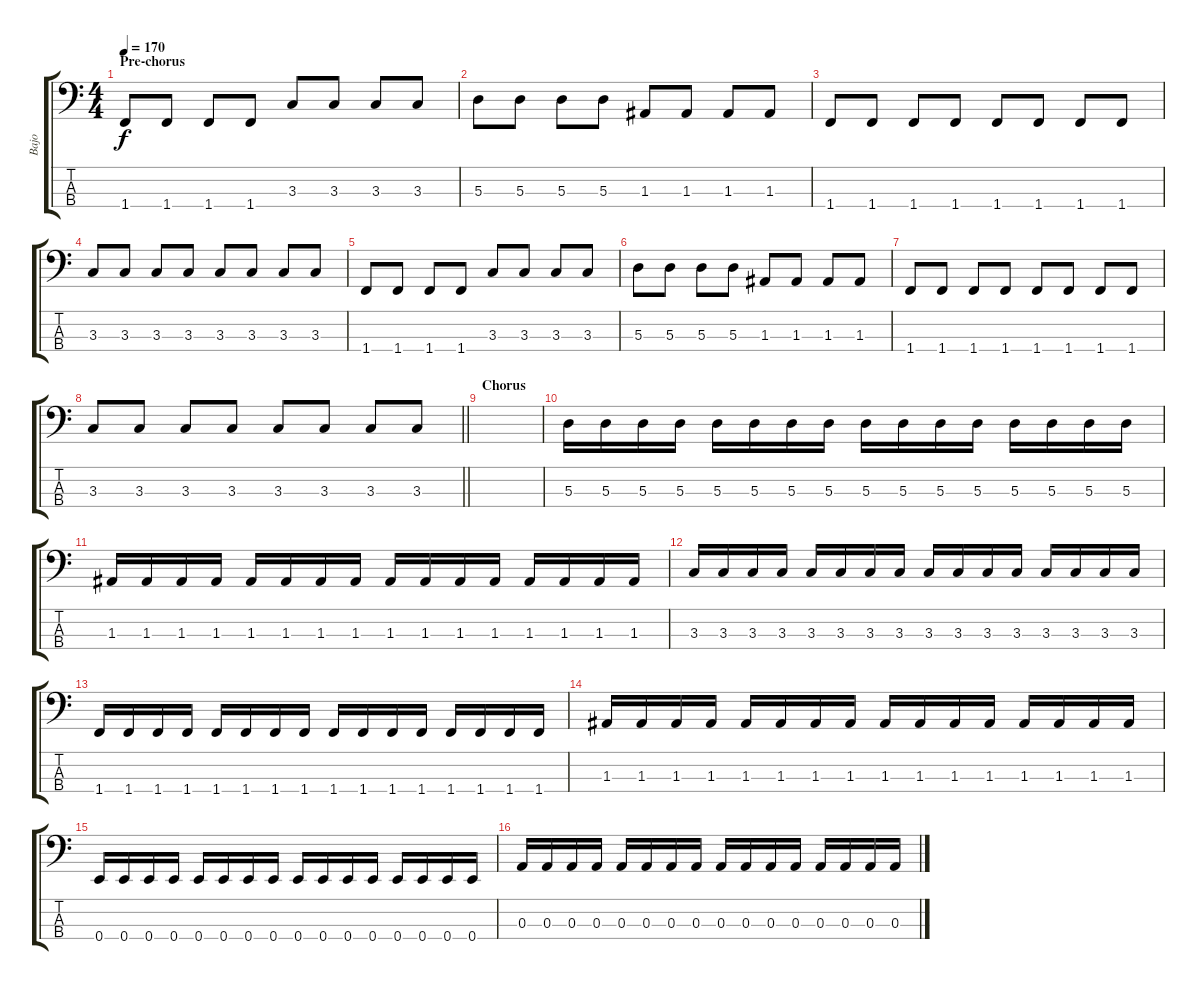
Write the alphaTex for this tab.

\track ("Bajo" "Bajo") {instrument electricbassfinger}
\staff {score tabs}
\tuning (G2 D2 A1 E1) {hide}
\ts (4 4)
\section ("" "Pre-chorus")
\tempo 170
\clef f4
\ks c
1.4.8{dy f} 1.4.8 1.4.8 1.4.8 3.3.8 3.3.8 3.3.8 3.3.8 |
5.3.8 5.3.8 5.3.8 5.3.8 1.3.8 1.3.8 1.3.8 1.3.8 |
1.4.8 1.4.8 1.4.8 1.4.8 1.4.8 1.4.8 1.4.8 1.4.8 |
3.3.8 3.3.8 3.3.8 3.3.8 3.3.8 3.3.8 3.3.8 3.3.8 |
1.4.8 1.4.8 1.4.8 1.4.8 3.3.8 3.3.8 3.3.8 3.3.8 |
5.3.8 5.3.8 5.3.8 5.3.8 1.3.8 1.3.8 1.3.8 1.3.8 |
1.4.8 1.4.8 1.4.8 1.4.8 1.4.8 1.4.8 1.4.8 1.4.8 |
\barLineRight lightlight
3.3.8 3.3.8 3.3.8 3.3.8 3.3.8 3.3.8 3.3.8 3.3.8 |
\section ("" "Chorus")
|
5.3.16 5.3.16 5.3.16 5.3.16 5.3.16 5.3.16 5.3.16 5.3.16 5.3.16 5.3.16 5.3.16 5.3.16 5.3.16 5.3.16 5.3.16 5.3.16 |
1.3.16 1.3.16 1.3.16 1.3.16 1.3.16 1.3.16 1.3.16 1.3.16 1.3.16 1.3.16 1.3.16 1.3.16 1.3.16 1.3.16 1.3.16 1.3.16 |
3.3.16 3.3.16 3.3.16 3.3.16 3.3.16 3.3.16 3.3.16 3.3.16 3.3.16 3.3.16 3.3.16 3.3.16 3.3.16 3.3.16 3.3.16 3.3.16 |
1.4.16 1.4.16 1.4.16 1.4.16 1.4.16 1.4.16 1.4.16 1.4.16 1.4.16 1.4.16 1.4.16 1.4.16 1.4.16 1.4.16 1.4.16 1.4.16 |
1.3.16 1.3.16 1.3.16 1.3.16 1.3.16 1.3.16 1.3.16 1.3.16 1.3.16 1.3.16 1.3.16 1.3.16 1.3.16 1.3.16 1.3.16 1.3.16 |
0.4.16 0.4.16 0.4.16 0.4.16 0.4.16 0.4.16 0.4.16 0.4.16 0.4.16 0.4.16 0.4.16 0.4.16 0.4.16 0.4.16 0.4.16 0.4.16 |
0.3.16 0.3.16 0.3.16 0.3.16 0.3.16 0.3.16 0.3.16 0.3.16 0.3.16 0.3.16 0.3.16 0.3.16 0.3.16 0.3.16 0.3.16 0.3.16
